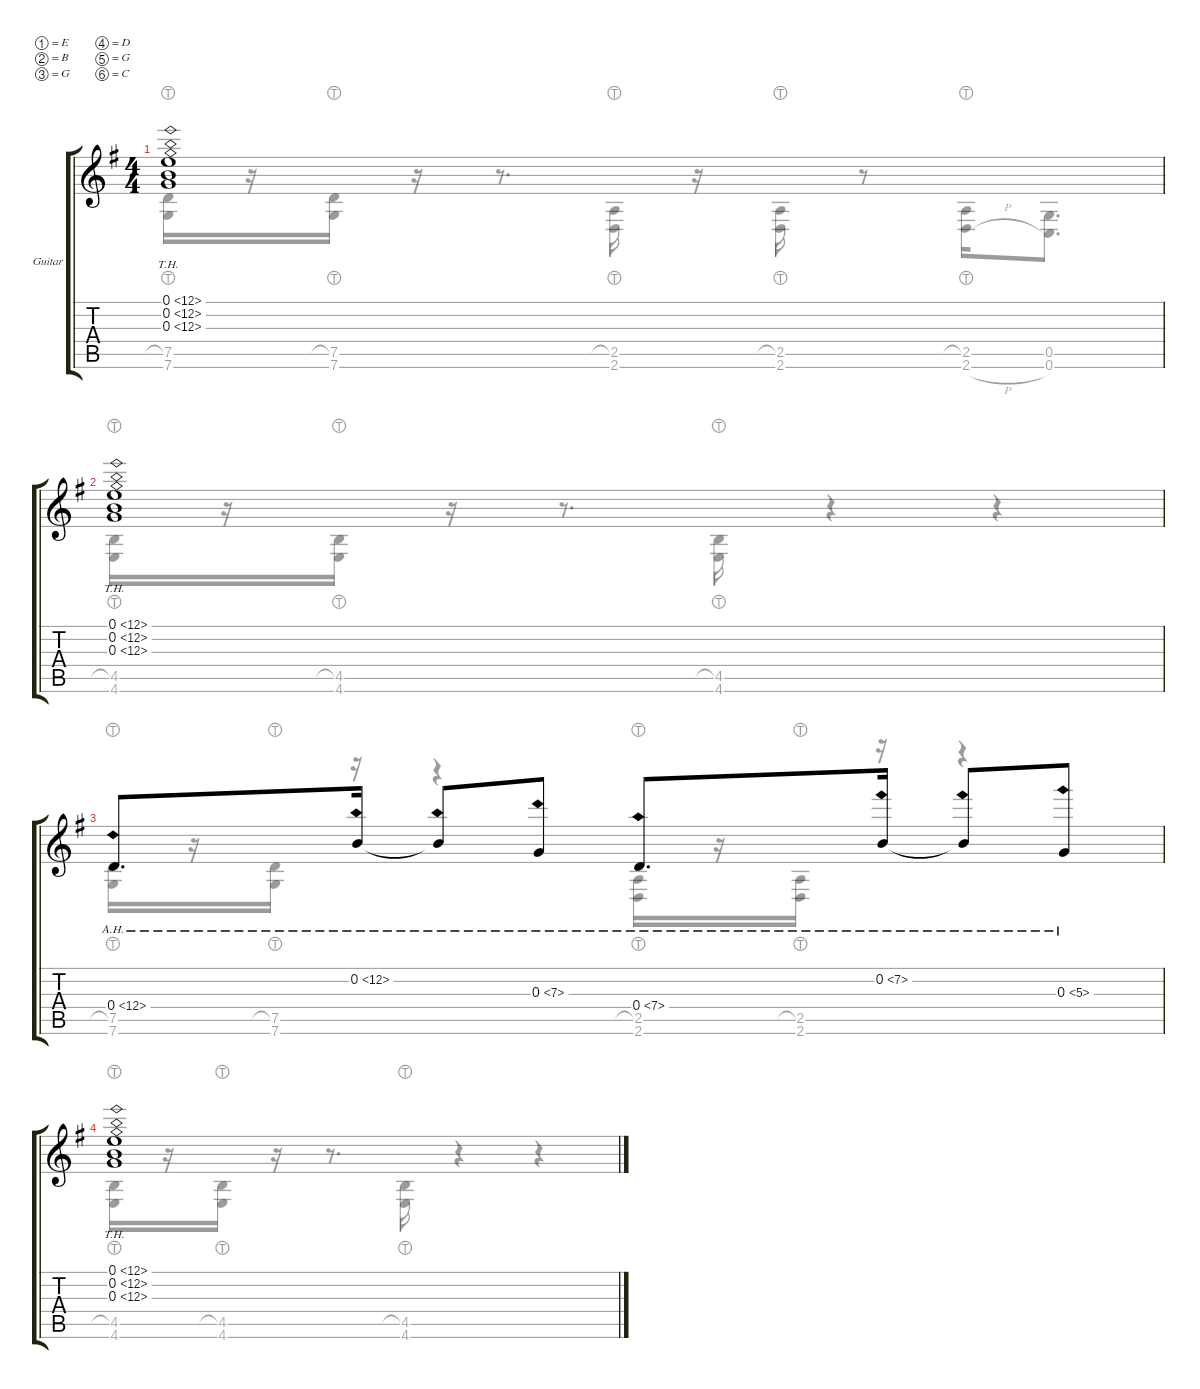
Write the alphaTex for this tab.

\defaultSystemsLayout 4
\hideDynamics
\bracketExtendMode groupsimilarinstruments
\firstSystemTrackNameMode fullname
\otherSystemsTrackNameMode fullname
\firstSystemTrackNameOrientation horizontal
\otherSystemsTrackNameOrientation horizontal
\track ("Guitar" "Gtr.") {instrument acousticguitarsteel}
\staff {score tabs}
\tuning (E4 B3 G3 D3 G2 C2)
\voice
\ts (4 4)
\tempo (88 hide)
\clef g2
\ks g
(0.1{th 12 t} 0.2{th 12 t} 0.3{th 12 t}).1{dy f} |
(0.1{th 12} 0.2{th 12} 0.3{th 12}).1 |
0.4{ah 12}.8{d} 0.2{ah 12}.16 0.2{ah 12 t}.8 0.3{ah 7}.8 0.4{ah 7}.8{d} 0.2{ah 7}.16 0.2{ah 7 t}.8 0.3{ah 5}.8 |
(0.1{th 12} 0.2{th 12} 0.3{th 12}).1
\voice
\clef g2
\ottava regular
\simile none
\ks g
(7.5{lht} 7.6).16{dy mf} r.16 (7.5{lht} 7.6).16 r.16 r.8{d} (2.5{lht} 2.6).16 r.16 (2.6 2.5{lht}).16 r.8 (2.5{lht} 2.6{h}).16 (0.6 0.5).8{d} |
(4.5{lht} 4.6).16 r.16 (4.5{lht} 4.6).16 r.16 r.8{d} (4.5{lht} 4.6).16 r.4 r.4 |
(7.6 7.5{lht}).16 r.16 (7.6 7.5{lht}).16 r.16 r.4 (2.6 2.5{lht}).16 r.16 (2.6 2.5{lht}).16 r.16 r.4 |
(4.5{lht} 4.6).16 r.16 (4.5{lht} 4.6).16 r.16 r.8{d} (4.5{lht} 4.6).16 r.4 r.4
